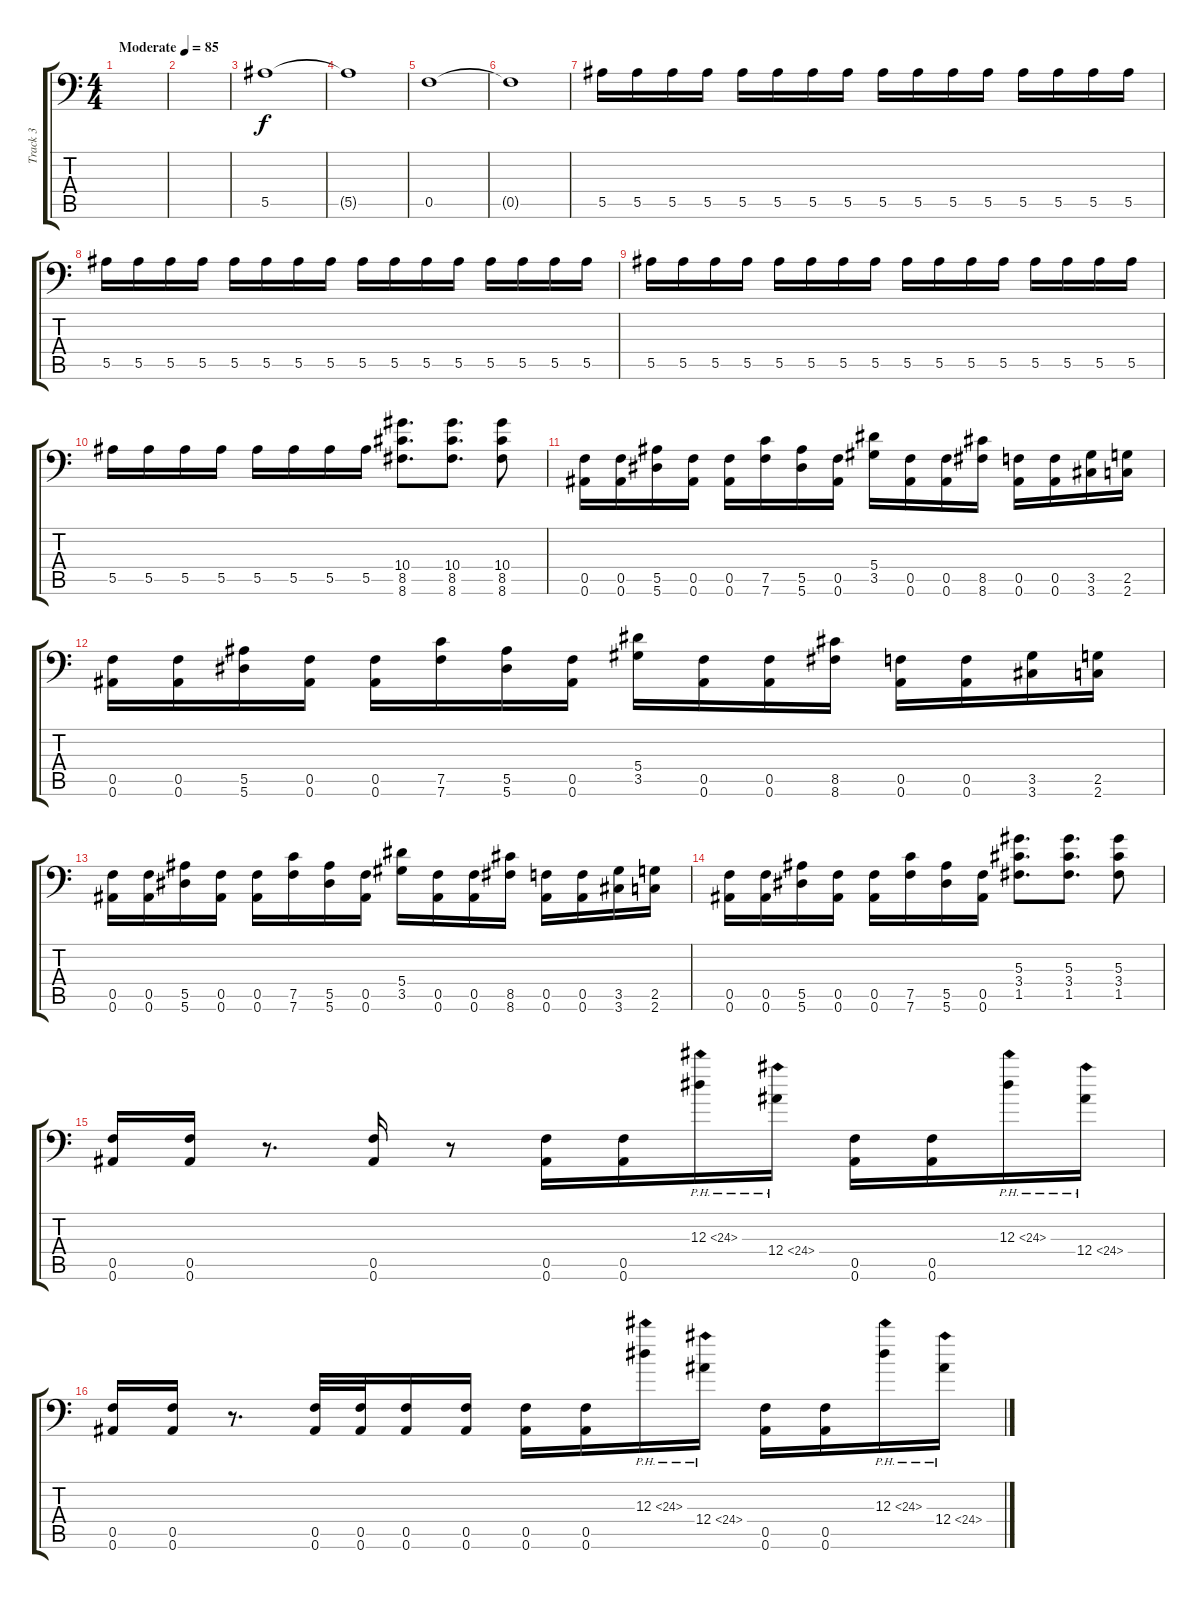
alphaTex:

\track ("Track 3" "Track 3") {instrument distortionguitar}
\staff {score tabs}
\tuning (C4 G3 Eb3 Bb2 F2 Bb1) {hide}
\ts (4 4)
\tempo (85 "Moderate")
\clef f4
\ks c
|
|
5.5.1 |
5.5{t}.1 |
0.5.1 |
0.5{t}.1 |
5.5.16 5.5.16 5.5.16 5.5.16 5.5.16 5.5.16 5.5.16 5.5.16 5.5.16 5.5.16 5.5.16 5.5.16 5.5.16 5.5.16 5.5.16 5.5.16 |
5.5.16 5.5.16 5.5.16 5.5.16 5.5.16 5.5.16 5.5.16 5.5.16 5.5.16 5.5.16 5.5.16 5.5.16 5.5.16 5.5.16 5.5.16 5.5.16 |
5.5.16 5.5.16 5.5.16 5.5.16 5.5.16 5.5.16 5.5.16 5.5.16 5.5.16 5.5.16 5.5.16 5.5.16 5.5.16 5.5.16 5.5.16 5.5.16 |
5.5.16 5.5.16 5.5.16 5.5.16 5.5.16 5.5.16 5.5.16 5.5.16 (10.4 8.5 8.6).8{d} (10.4 8.5 8.6).8{d} (10.4 8.5 8.6).8 |
(0.5 0.6).16 (0.5 0.6).16 (5.5 5.6).16 (0.5 0.6).16 (0.5 0.6).16 (7.5 7.6).16 (5.5 5.6).16 (0.5 0.6).16 (5.4 3.5).16 (0.5 0.6).16 (0.5 0.6).16 (8.5 8.6).16 (0.5 0.6).16 (0.5 0.6).16 (3.5 3.6).16 (2.5 2.6).16 |
(0.5 0.6).16 (0.5 0.6).16 (5.5 5.6).16 (0.5 0.6).16 (0.5 0.6).16 (7.5 7.6).16 (5.5 5.6).16 (0.5 0.6).16 (5.4 3.5).16 (0.5 0.6).16 (0.5 0.6).16 (8.5 8.6).16 (0.5 0.6).16 (0.5 0.6).16 (3.5 3.6).16 (2.5 2.6).16 |
(0.5 0.6).16 (0.5 0.6).16 (5.5 5.6).16 (0.5 0.6).16 (0.5 0.6).16 (7.5 7.6).16 (5.5 5.6).16 (0.5 0.6).16 (5.4 3.5).16 (0.5 0.6).16 (0.5 0.6).16 (8.5 8.6).16 (0.5 0.6).16 (0.5 0.6).16 (3.5 3.6).16 (2.5 2.6).16 |
(0.5 0.6).16 (0.5 0.6).16 (5.5 5.6).16 (0.5 0.6).16 (0.5 0.6).16 (7.5 7.6).16 (5.5 5.6).16 (0.5 0.6).16 (5.3 3.4 1.5).8{d} (5.3 3.4 1.5).8{d} (5.3 3.4 1.5).8 |
(0.5 0.6).16 (0.5 0.6).16 r.8{d} (0.5 0.6).16 r.8 (0.5 0.6).16 (0.5 0.6).16 12.3{ph 12}.16 12.4{ph 12}.16 (0.5 0.6).16 (0.5 0.6).16 12.3{ph 12}.16 12.4{ph 12}.16 |
(0.5 0.6).16 (0.5 0.6).16 r.8{d} (0.5 0.6).32 (0.5 0.6).32 (0.5 0.6).16 (0.5 0.6).16 (0.5 0.6).16 (0.5 0.6).16 12.3{ph 12}.16 12.4{ph 12}.16 (0.5 0.6).16 (0.5 0.6).16 12.3{ph 12}.16 12.4{ph 12}.16
